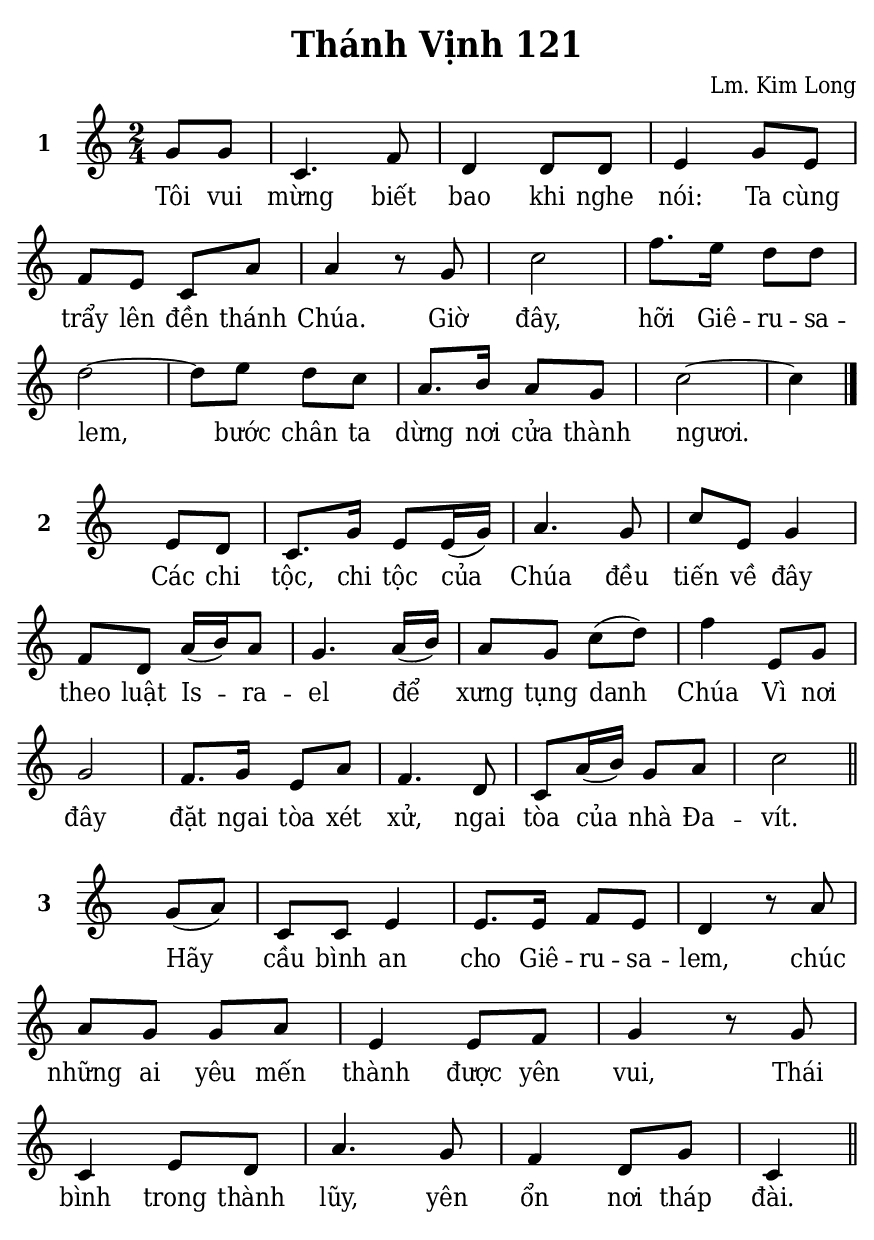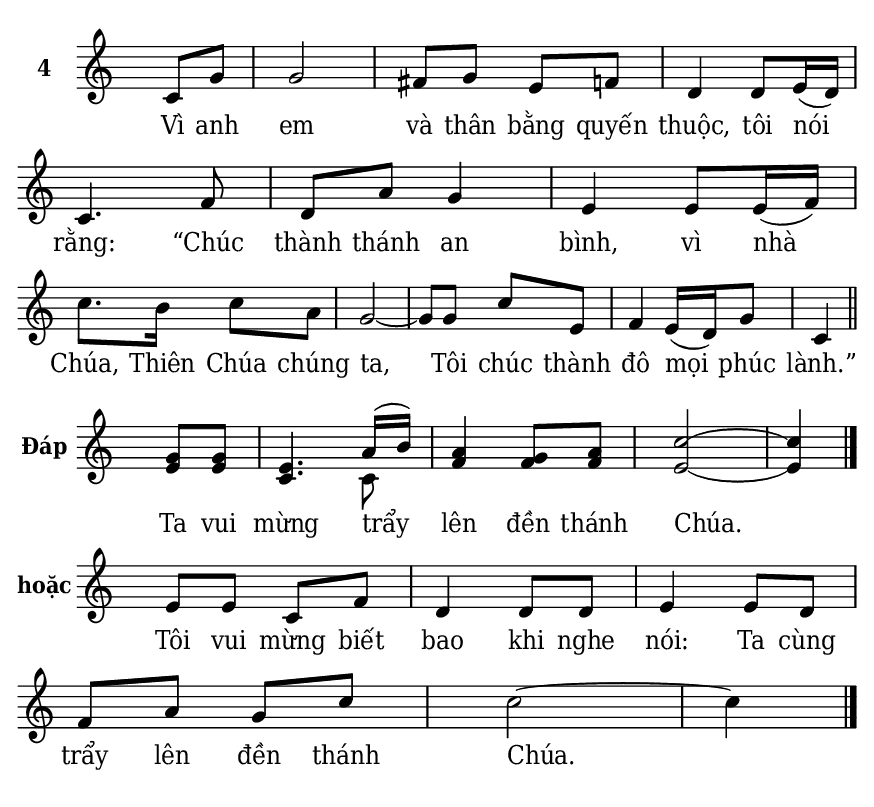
% Cài đặt chung
\version "2.22.1"
\include "english.ly"

\header {
  title = "Thánh Vịnh 121"
  composer = "Lm. Kim Long"
  %arranger = " "
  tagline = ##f
}

% Nhạc
nhacMauMot = \relative c'' {
  \key c \major
  \time 2/4
  \partial 4 g8 g |
  c,4. f8 |
  d4 d8 d |
  e4 g8 e |
  f e c a' |
  a4 r8 g |
  c2 |
  f8. e16 d8 d |
  d2 ~ |
  d8 e d c |
  a8. b16 a8 g |
  c2 ~ |
  c4 \bar "|."
}

nhacMauHai = \relative c' {
  \key c \major
  \time 2/4
  \partial 4 e8 d |
  c8. g'16 e8 e16 (g) |
  a4. g8 |
  c e, g4 |
  f8 d a'16 (b) a8 |
  g4. a16 (b) |
  a8 g c (d) |
  f4 e,8 g |
  g2 |
  f8. g16 e8 a |
  f4. d8 |
  c a'16 (b) g8 a |
  c2 \bar "||"
}

nhacMauBa = \relative c'' {
  \key c \major
  \time 2/4
  \partial 4 g8 (a) |
  c, c e4 |
  e8. e16 f8 e |
  d4 r8 a' |
  a g g a |
  e4 e8 f |
  g4 r8 g |
  c,4 e8 d |
  a'4. g8 |
  f4 d8 g |
  c,4 \bar "||"
}

nhacMauBon = \relative c' {
  \key c \major
  \time 2/4
  \partial 4 c8 g' |
  g2 |
  fs8 g e f! |
  d4 d8 e16 (d) |
  c4. f8 |
  d a' g4 |
  e e8 e16 (f) |
  c'8. b16 c8 a |
  g2 ~ |
  g8 g c e, |
  f4 e16 (d) g8 |
  c,4 \bar "||"
}

nhacMauNam = \relative c'' {
  \key c \major
  \time 2/4
  \partial 4
  <g e>8 <g e> |
  <e c>4.
  <<
    {
      \voiceOne
      a16 (b)
    }
    \new Voice = "splitpart" {
      \voiceTwo
      c,8
    }
  >>
  <a' f>4 <g f>8 <a f> |
  <c \=1^( e, \=2_(>2 |
  <c \=1) e,\=2)>4 \bar "|."
}

nhacMauSau = \relative c' {
  \key c \major
  \time 2/4
  e8 e c f |
  d4 d8 d |
  e4 e8 d |
  f a g c |
  c2 ~ |
  c4 \bar "|."
}

% Lời
loiMauMot = \lyricmode {
  Tôi vui mừng biết bao khi nghe nói:
  Ta cùng trẩy lên đền thánh Chúa.
  Giờ đây, hỡi Giê -- ru -- sa -- lem,
  bước chân ta dừng nơi cửa thành ngươi.
}

loiMauHai = \lyricmode {
  Các chi tộc, chi tộc của Chúa đều tiến về đây
  theo luật Is -- ra -- el để xưng tụng danh Chúa
  Vì nơi đây đặt ngai tòa xét xử, ngai tòa của nhà Đa -- vít.
}

loiMauBa = \lyricmode {
  Hãy cầu bình an cho Giê -- ru -- sa -- lem,
  chúc những ai yêu mến thành được yên vui,
  Thái bình trong thành lũy, yên ổn nơi tháp đài.
}

loiMauBon = \lyricmode {
  Vì anh em và thân bằng quyến thuộc,
  tôi nói rằng:
  “Chúc thành thánh an bình, vì nhà Chúa,
  Thiên Chúa chúng ta,
  Tôi chúc thành đô mọi phúc lành.”
}

loiMauNam = \lyricmode {
  Ta vui mừng trẩy lên đền thánh Chúa.
}

loiMauSau = \lyricmode {
  Tôi vui mừng biết bao khi nghe nói:
  Ta cùng trẩy lên đền thánh Chúa.
}

% Dàn trang
\paper {
  #(set-paper-size "a5")
  top-margin = 3\mm
  bottom-margin = 3\mm
  left-margin = 3\mm
  right-margin = 3\mm
  indent = #0
  #(define fonts
	 (make-pango-font-tree "Deja Vu Serif Condensed"
	 		       "Deja Vu Serif Condensed"
			       "Deja Vu Serif Condensed"
			       (/ 20 20)))
  print-page-number = ##f
}

\score {
  <<
    \new Staff \with {
      instrumentName = \markup { \bold "1" }}<<
        \clef treble
        \new Voice = beSop {
          \nhacMauMot
        }
      \new Lyrics \lyricsto beSop \loiMauMot
    >>
  >>
  \layout {
    indent = 10
    \override Lyrics.LyricSpace.minimum-distance = #1
    \override LyricHyphen.minimum-distance = #2
    \override Score.BarNumber.break-visibility = ##(#f #f #f)
    \override Score.SpacingSpanner.uniform-stretching = ##t
    ragged-last = ##f
  }
}

\score {
  <<
    \new Staff \with {
      instrumentName = \markup { \bold "2" }}<<
        \clef treble
        \new Voice = beSop {
          \nhacMauHai
        }
      \new Lyrics \lyricsto beSop \loiMauHai
    >>
  >>
  \layout {
    indent = 10
    \override Staff.TimeSignature.transparent = ##t
    \override Lyrics.LyricSpace.minimum-distance = #1
    \override LyricHyphen.minimum-distance = #2
    \override Score.BarNumber.break-visibility = ##(#f #f #f)
    \override Score.SpacingSpanner.uniform-stretching = ##t
    ragged-last = ##f
  }
}

\score {
  <<
    \new Staff \with {
      instrumentName = \markup { \bold "3" }}<<
        \clef treble
        \new Voice = beSop {
          \nhacMauBa
        }
      \new Lyrics \lyricsto beSop \loiMauBa
    >>
  >>
  \layout {
    indent = 10
    \override Staff.TimeSignature.transparent = ##t
    \override Lyrics.LyricSpace.minimum-distance = #1
    \override LyricHyphen.minimum-distance = #2
    \override Score.BarNumber.break-visibility = ##(#f #f #f)
    \override Score.SpacingSpanner.uniform-stretching = ##t
    ragged-last = ##f
  }
}

\score {
  <<
    \new Staff \with {
      instrumentName = \markup { \bold "4" }}<<
        \clef treble
        \new Voice = beSop {
          \nhacMauBon
        }
      \new Lyrics \lyricsto beSop \loiMauBon
    >>
  >>
  \layout {
    indent = 10
    \override Staff.TimeSignature.transparent = ##t
    \override Lyrics.LyricSpace.minimum-distance = #1
    \override Score.BarNumber.break-visibility = ##(#f #f #f)
    \override Score.SpacingSpanner.uniform-stretching = ##t
    ragged-last = ##f
  }
}

\score {
  <<
    \new Staff \with {
      instrumentName = \markup { \bold "Đáp" }}<<
        \clef treble
        \new Voice = beSop {
          \nhacMauNam
        }
      \new Lyrics \lyricsto beSop \loiMauNam
    >>
  >>
  \layout {
    indent = 10
    \override Staff.TimeSignature.transparent = ##t
    \override Lyrics.LyricSpace.minimum-distance = #1
    \override Score.BarNumber.break-visibility = ##(#f #f #f)
    \override Score.SpacingSpanner.uniform-stretching = ##t
    ragged-last = ##f
  }
}

\score {
  <<
    \new Staff \with {
      instrumentName = \markup { \bold "hoặc" }}<<
        \clef treble
        \new Voice = beSop {
          \nhacMauSau
        }
      \new Lyrics \lyricsto beSop \loiMauSau
    >>
  >>
  \layout {
    indent = 10
    \override Staff.TimeSignature.transparent = ##t
    \override Lyrics.LyricSpace.minimum-distance = #1.2
    \override Score.BarNumber.break-visibility = ##(#f #f #f)
    \override Score.SpacingSpanner.uniform-stretching = ##t
    ragged-last = ##f
  }
}
